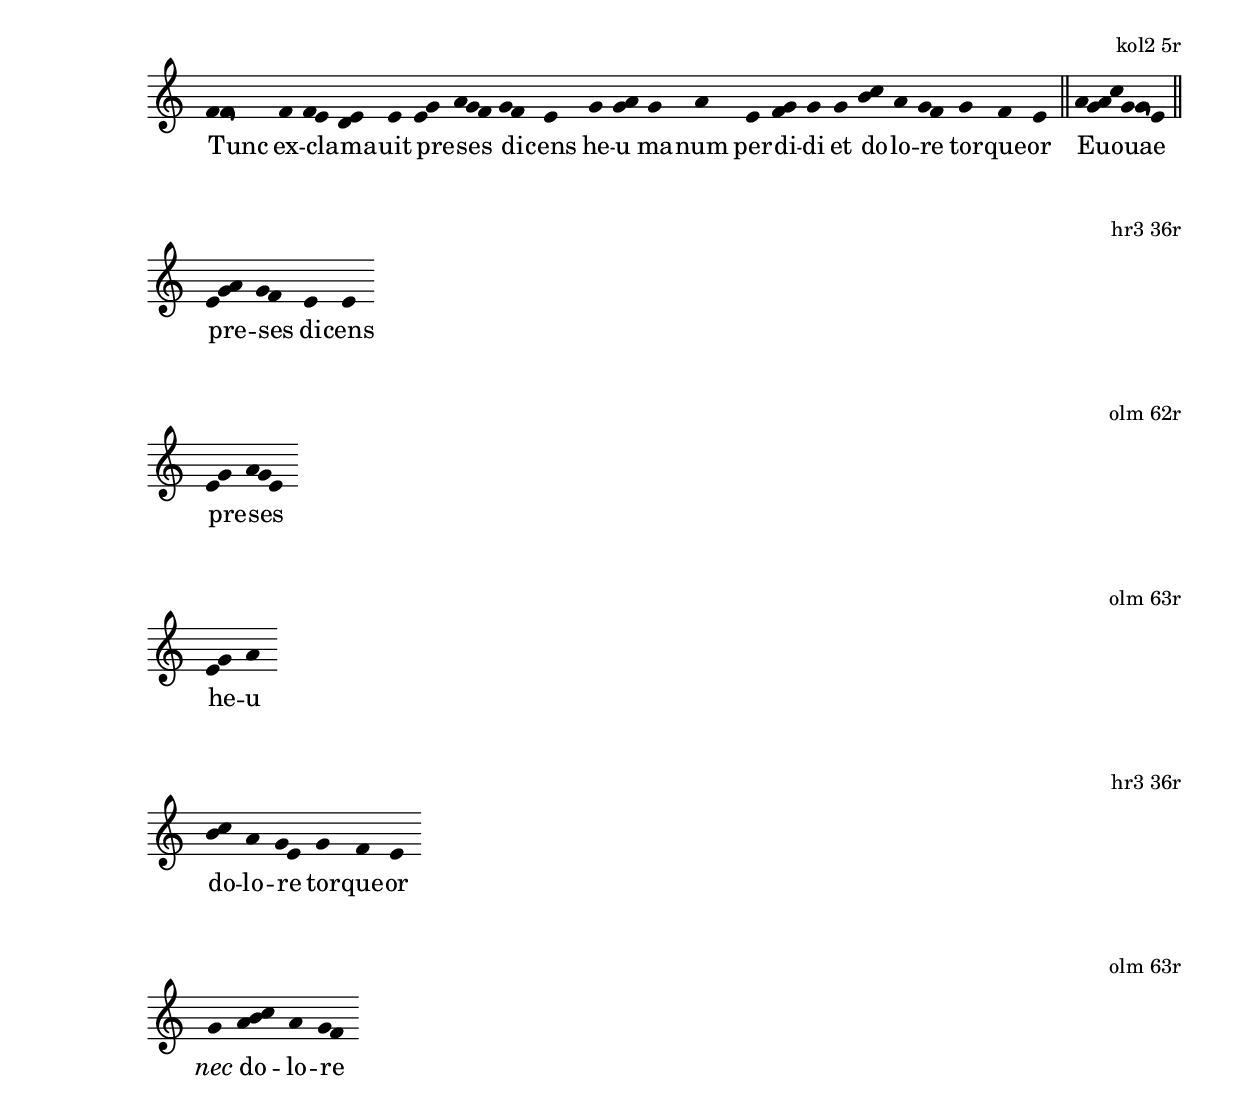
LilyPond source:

\version "2.19.32"

\include "../lib/synopsis.ily"

\score {
  \transpose c c' {
    \plainchant
    \melisma { f \strophicus f } \bar "" f \melisma { f e } \melisma { d e } e \bar "" \melisma { e g } \melisma { a g f } \bar "" \melisma { g f } e \bar ""
    g \melisma { g a } \bar "" g \bar "" a \bar "" e \melisma { f g } g \bar ""
    g \bar "" \melisma { b c' } a \melisma { g f } \bar "" g f e \bar "||"

    \melisma { a g a c' g \strophicus g e } \bar "||"
  }
  \addlyrics {
    Tunc ex -- cla -- ma -- uit pre -- ses di -- cens
    he -- u ma -- num per -- di -- di
    et do -- lo -- re tor -- que -- or

    Euouae
  }
  \header {
    fontes = "kol2 5r"
  }
}

\score {
  \transpose c c' {
    \plainchant
    \melisma { e g a } \melisma { g f } e e
  }
  \addlyrics {
    pre -- ses di -- cens
  }
  \header {
    fontes = "hr3 36r"
  }
}

\score {
  \transpose c c' {
    \plainchant
    \melisma { e g } \melisma { a g e }
  }
  \addlyrics {
    pre -- ses
  }
  \header {
    fontes = "olm 62r"
  }
}

\score {
  \transpose c c' {
    \plainchant
    \melisma { e g } a
  }
  \addlyrics {
    he -- u
  }
  \header {
    fontes = "olm 63r"
  }
}

\score {
  \transpose c c' {
    \plainchant
    \melisma { b c' } a \melisma { g e } g f e
  }
  \addlyrics {
    do -- lo -- re tor -- que -- or
  }
  \header {
    fontes = "hr3 36r"
  }
}

\score {
  \transpose c c' {
    \plainchant
    g \melisma { a b c' } a \melisma { g f }
  }
  \addlyrics {
    \lyrit nec \lyrrev do -- lo -- re
  }
  \header {
    fontes = "olm 63r"
  }
}
